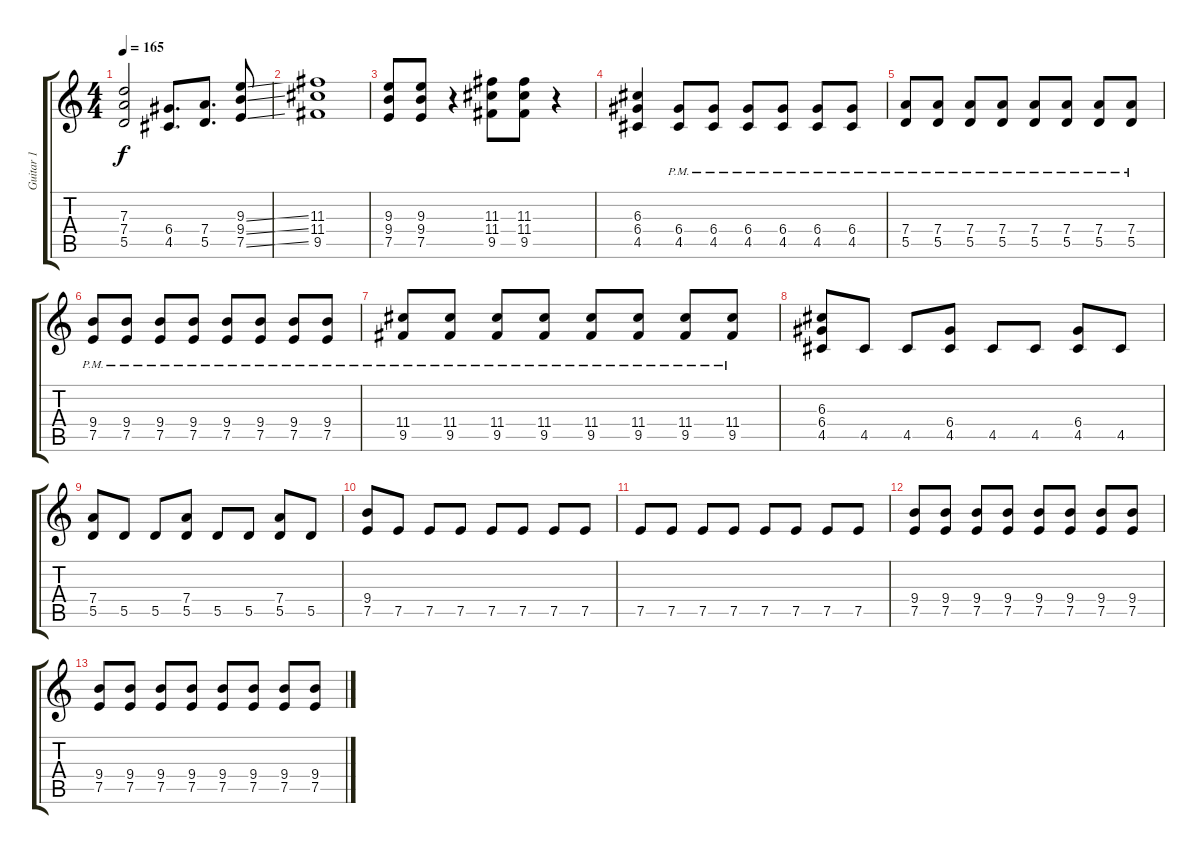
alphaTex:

\track ("Guitar 1" "Guitar 1") {instrument overdrivenguitar}
\staff {score tabs}
\tuning (E4 B3 G3 D3 A2 E2) {hide}
\ts (4 4)
\tempo 165
\clef g2
\ks c
(7.3 7.4 5.5).2{dy f} (6.4 4.5).8{d} (7.4 5.5).8{d} (9.3{ss} 9.4{ss} 7.5{ss}).8 |
(11.3 11.4 9.5).1 |
(9.3 9.4 7.5).8 (9.3 9.4 7.5).8 r.4 (11.3 11.4 9.5).8 (11.3 11.4 9.5).8 r.4 |
(6.3 6.4 4.5).4 (6.4{pm} 4.5{pm}).8 (6.4{pm} 4.5{pm}).8 (6.4{pm} 4.5{pm}).8 (6.4{pm} 4.5{pm}).8 (6.4{pm} 4.5{pm}).8 (6.4{pm} 4.5{pm}).8 |
(7.4{pm} 5.5{pm}).8 (7.4{pm} 5.5{pm}).8 (7.4{pm} 5.5{pm}).8 (7.4{pm} 5.5{pm}).8 (7.4{pm} 5.5{pm}).8 (7.4{pm} 5.5{pm}).8 (7.4{pm} 5.5{pm}).8 (7.4{pm} 5.5{pm}).8 |
(9.4{pm} 7.5{pm}).8 (9.4{pm} 7.5{pm}).8 (9.4{pm} 7.5{pm}).8 (9.4{pm} 7.5{pm}).8 (9.4{pm} 7.5{pm}).8 (9.4{pm} 7.5{pm}).8 (9.4{pm} 7.5{pm}).8 (9.4{pm} 7.5{pm}).8 |
(11.4{pm} 9.5{pm}).8 (11.4{pm} 9.5{pm}).8 (11.4{pm} 9.5{pm}).8 (11.4{pm} 9.5{pm}).8 (11.4{pm} 9.5{pm}).8 (11.4{pm} 9.5{pm}).8 (11.4{pm} 9.5{pm}).8 (11.4{pm} 9.5{pm}).8 |
(6.3 6.4 4.5).8 4.5.8 4.5.8 (6.4 4.5).8 4.5.8 4.5.8 (6.4 4.5).8 4.5.8 |
(7.4 5.5).8 5.5.8 5.5.8 (7.4 5.5).8 5.5.8 5.5.8 (7.4 5.5).8 5.5.8 |
(9.4 7.5).8 7.5.8 7.5.8 7.5.8 7.5.8 7.5.8 7.5.8 7.5.8 |
7.5.8 7.5.8 7.5.8 7.5.8 7.5.8 7.5.8 7.5.8 7.5.8 |
(9.4 7.5).8 (9.4 7.5).8 (9.4 7.5).8 (9.4 7.5).8 (9.4 7.5).8 (9.4 7.5).8 (9.4 7.5).8 (9.4 7.5).8 |
(9.4 7.5).8 (9.4 7.5).8 (9.4 7.5).8 (9.4 7.5).8 (9.4 7.5).8 (9.4 7.5).8 (9.4 7.5).8 (9.4 7.5).8
